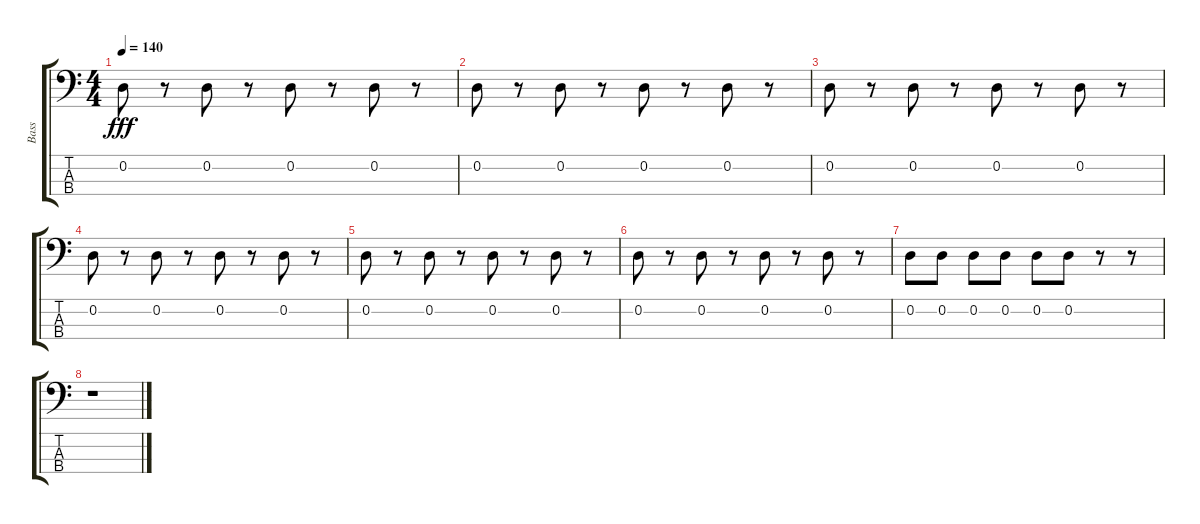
\track ("Bass" "Bass") {instrument electricbasspick}
\staff {score tabs}
\tuning (G2 D2 A1 E1) {hide}
\ts (4 4)
\tempo 140
\clef f4
\ks c
0.2.8{dy fff} r.8 0.2.8 r.8 0.2.8 r.8 0.2.8 r.8 |
0.2.8 r.8 0.2.8 r.8 0.2.8 r.8 0.2.8 r.8 |
0.2.8 r.8 0.2.8 r.8 0.2.8 r.8 0.2.8 r.8 |
0.2.8 r.8 0.2.8 r.8 0.2.8 r.8 0.2.8 r.8 |
0.2.8 r.8 0.2.8 r.8 0.2.8 r.8 0.2.8 r.8 |
0.2.8 r.8 0.2.8 r.8 0.2.8 r.8 0.2.8 r.8 |
0.2.8{volume 16} 0.2.8{volume 16} 0.2.8{volume 16} 0.2.8{volume 16} 0.2.8{volume 16} 0.2.8{volume 16} r.8 r.8 |
r.1
